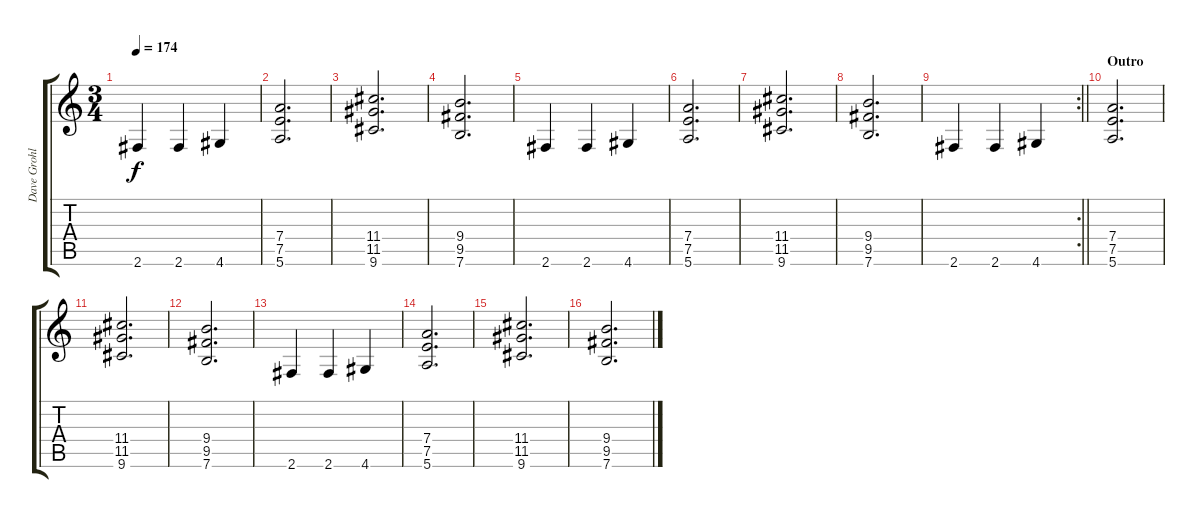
\track ("Dave Grohl - Rhythm Guitar" "Dave Grohl") {instrument overdrivenguitar}
\staff {score tabs}
\tuning (E4 B3 G3 D3 A2 E2) {hide}
\ts (3 4)
\tempo 174
\clef g2
\ks c
2.6.4{dy f} 2.6.4 4.6.4 |
(7.4 7.5 5.6).2{d} |
(11.4 11.5 9.6).2{d} |
(9.4 9.5 7.6).2{d} |
2.6.4 2.6.4 4.6.4 |
(7.4 7.5 5.6).2{d} |
(11.4 11.5 9.6).2{d} |
(9.4 9.5 7.6).2{d} |
\rc 2
\barLineRight lightlight
2.6.4 2.6.4 4.6.4 |
\section ("" "Outro")
(7.4 7.5 5.6).2{d} |
(11.4 11.5 9.6).2{d} |
(9.4 9.5 7.6).2{d} |
2.6.4 2.6.4 4.6.4 |
(7.4 7.5 5.6).2{d} |
(11.4 11.5 9.6).2{d} |
(9.4 9.5 7.6).2{d}
